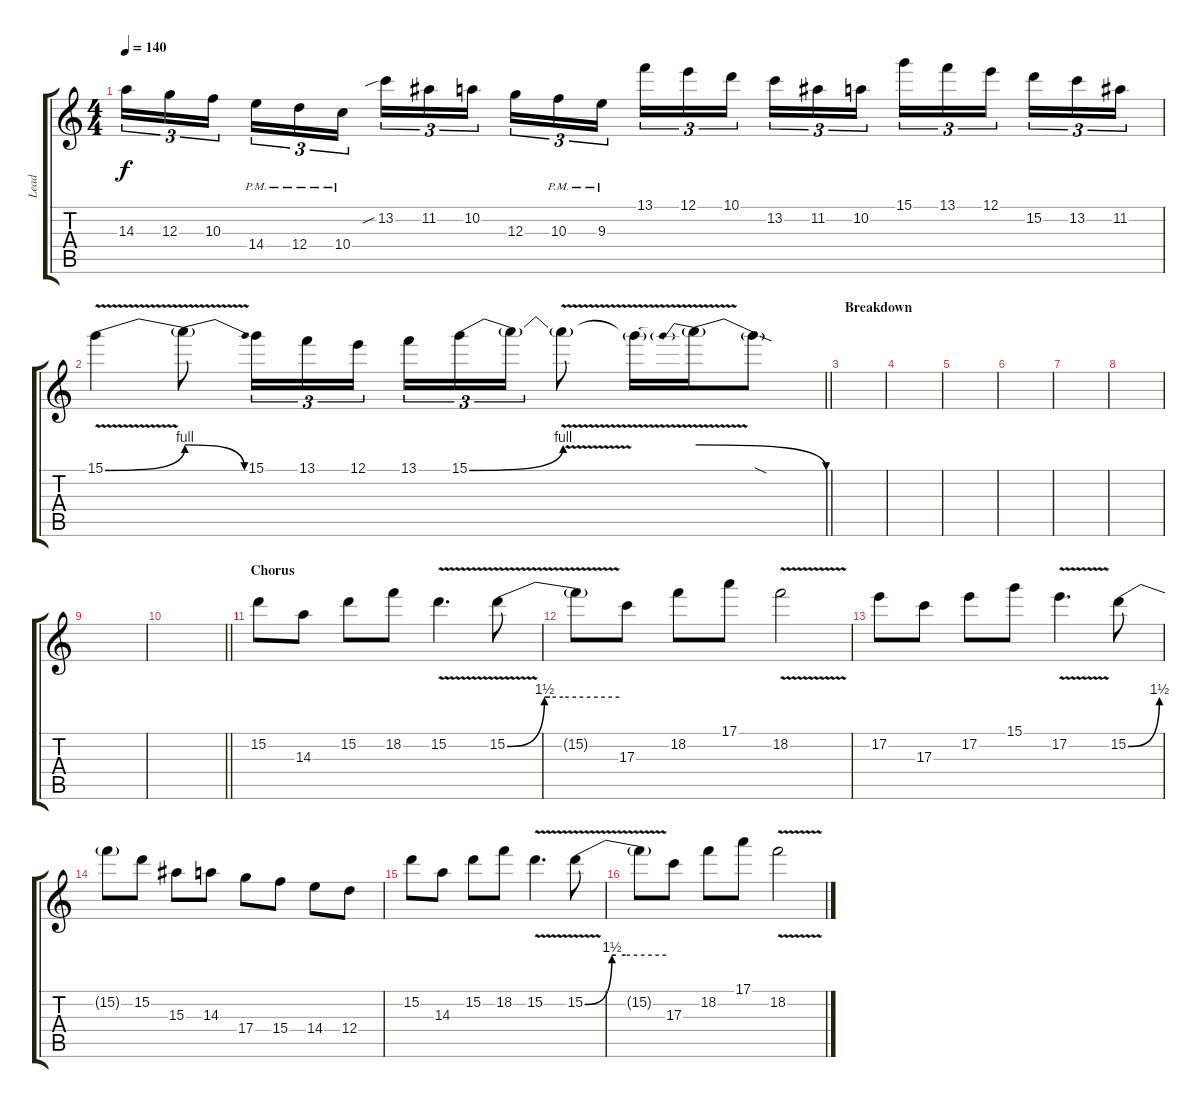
\track ("Lead" "Lead") {instrument distortionguitar}
\staff {score tabs}
\tuning (E4 B3 G3 D3 A2 D2) {hide}
\ts (4 4)
\tempo 140
\clef g2
\ks c
14.3.16{tu (3 2) dy f volume 13 balance 8} 12.3.16{tu (3 2)} 10.3.16{tu (3 2) beam splitsecondary} 14.4{pm}.16{tu (3 2)} 12.4{pm}.16{tu (3 2)} 10.4{pm}.16{tu (3 2)} 13.2{sib}.16{tu (3 2)} 11.2.16{tu (3 2)} 10.2.16{tu (3 2) beam splitsecondary} 12.3.16{tu (3 2)} 10.3{pm}.16{tu (3 2)} 9.3{pm}.16{tu (3 2)} 13.1.16{tu (3 2)} 12.1.16{tu (3 2)} 10.1.16{tu (3 2) beam splitsecondary} 13.2.16{tu (3 2)} 11.2.16{tu (3 2)} 10.2.16{tu (3 2)} 15.1.16{tu (3 2)} 13.1.16{tu (3 2)} 12.1.16{tu (3 2) beam splitsecondary} 15.2.16{tu (3 2)} 13.2.16{tu (3 2)} 11.2.16{tu (3 2)} |
\barLineRight lightlight
15.1{be (bend 0 0 60 4) v}.4 15.1{be (release 0 4 60 0) t}.8 15.1.16{tu (3 2)} 13.1.16{tu (3 2)} 12.1.16{tu (3 2)} 13.1.16{tu (3 2)} 15.1{be (bend 0 0 60 4)}.16{tu (3 2)} 15.1{t}.16{tu (3 2)} 15.1{v t}.8 15.1{v t}.16 15.1{be (prebendrelease 0 4 60 0) t}.16 15.1{sod t}.8 |
\section ("" "Breakdown")
|
|
|
|
|
|
|
\barLineRight lightlight
|
\section ("" "Chorus")
15.2.8{balance 8} 14.3.8 15.2.8 18.2.8 15.2{v}.4{d} 15.2{be (custom 0 0 20 6 23 6 30 6 60 6) v}.8 |
15.2{t}.8 17.3.8 18.2.8 17.1.8 18.2{v}.2 |
17.2.8 17.3.8 17.2.8 15.1.8 17.2{v}.4{d} 15.2{be (bend 0 0 60 6)}.8 |
15.2{t}.8 15.2.8 15.3.8 14.3.8 17.4.8 15.4.8 14.4.8 12.4.8 |
15.2.8 14.3.8 15.2.8 18.2.8 15.2{v}.4{d} 15.2{be (custom 0 0 20 6 23 6 30 6 60 6) v}.8 |
15.2{t}.8 17.3.8 18.2.8 17.1.8 18.2{v}.2
